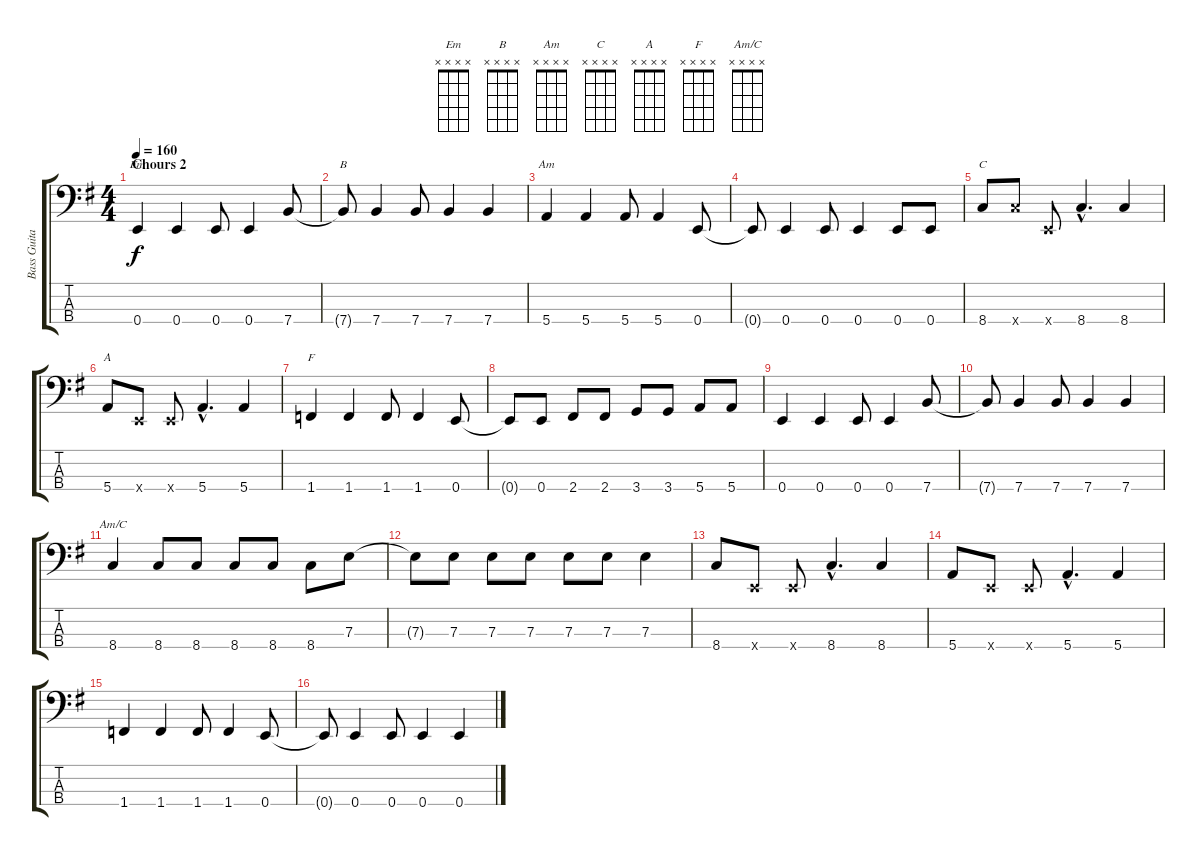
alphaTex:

\track ("Bass Guitar (Babak Riahypour)" "Bass Guita") {instrument electricbassfinger}
\staff {score tabs}
\tuning (G2 D2 A1 E1) {hide}
\chord ("Em" x x x x)
\chord ("B" x x x x)
\chord ("Am" x x x x)
\chord ("C" x x x x)
\chord ("A" x x x x)
\chord ("F" x x x x)
\chord ("Am/C" x x x x)
\ts (4 4)
\section ("" "Chours 2")
\tempo 160
\clef f4
\ks eminor
0.4.4{ch "Em" dy f} 0.4.4 0.4.8 0.4.4 7.4.8 |
7.4{t}.8{ch "B"} 7.4.4 7.4.8 7.4.4 7.4.4 |
5.4.4{ch "Am"} 5.4.4 5.4.8 5.4.4 0.4.8 |
0.4{t}.8 0.4.4 0.4.8 0.4.4 0.4.8 0.4.8 |
8.4.8{ch "C"} 8.4{x}.8 0.4{x}.8 8.4{hac}.4{d} 8.4.4 |
5.4.8{ch "A"} 0.4{x}.8 0.4{x}.8 5.4{hac}.4{d} 5.4.4 |
1.4.4{ch "F"} 1.4.4 1.4.8 1.4.4 0.4.8 |
0.4{t}.8 0.4.8 2.4.8 2.4.8 3.4.8 3.4.8 5.4.8 5.4.8 |
0.4.4 0.4.4 0.4.8 0.4.4 7.4.8 |
7.4{t}.8 7.4.4 7.4.8 7.4.4 7.4.4 |
8.4.4{ch "Am/C"} 8.4.8 8.4.8 8.4.8 8.4.8 8.4.8 7.3.8 |
7.3{t}.8 7.3.8 7.3.8 7.3.8 7.3.8 7.3.8 7.3.4 |
8.4.8 0.4{x}.8 0.4{x}.8 8.4{hac}.4{d} 8.4.4 |
5.4.8 0.4{x}.8 0.4{x}.8 5.4{hac}.4{d} 5.4.4 |
1.4.4 1.4.4 1.4.8 1.4.4 0.4.8 |
0.4{t}.8 0.4.4 0.4.8 0.4.4 0.4.4
